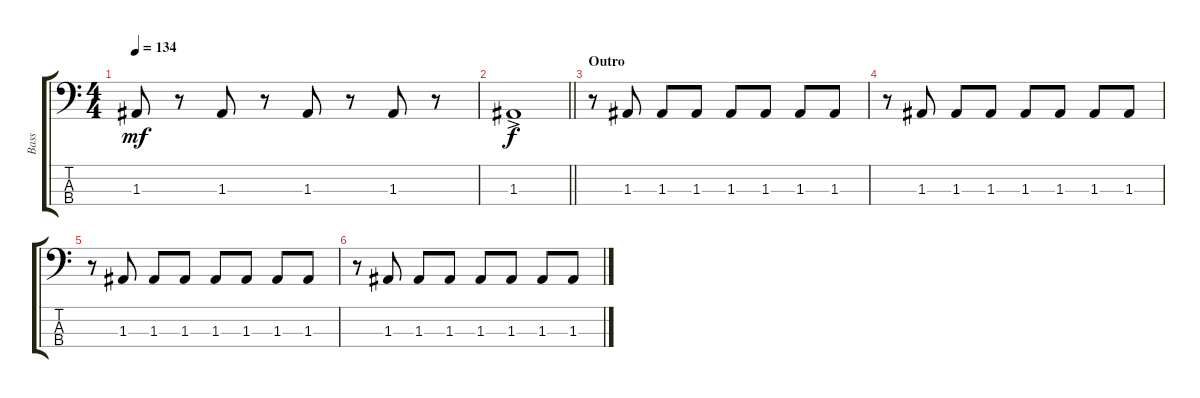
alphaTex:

\track ("Bass" "Bass") {instrument electricbassfinger}
\staff {score tabs}
\tuning (G2 D2 A1 D1) {hide}
\ts (4 4)
\tempo 134
\clef f4
\ks c
1.3.8{dy mf} r.8 1.3.8 r.8 1.3.8 r.8 1.3.8 r.8 |
\barLineRight lightlight
1.3{ac}.1{dy f} |
\section ("" "Outro")
r.8 1.3.8 1.3.8 1.3.8 1.3.8 1.3.8 1.3.8 1.3.8 |
r.8 1.3.8 1.3.8 1.3.8 1.3.8 1.3.8 1.3.8 1.3.8 |
r.8 1.3.8 1.3.8 1.3.8 1.3.8 1.3.8 1.3.8 1.3.8 |
r.8 1.3.8 1.3.8 1.3.8 1.3.8 1.3.8 1.3.8 1.3.8
